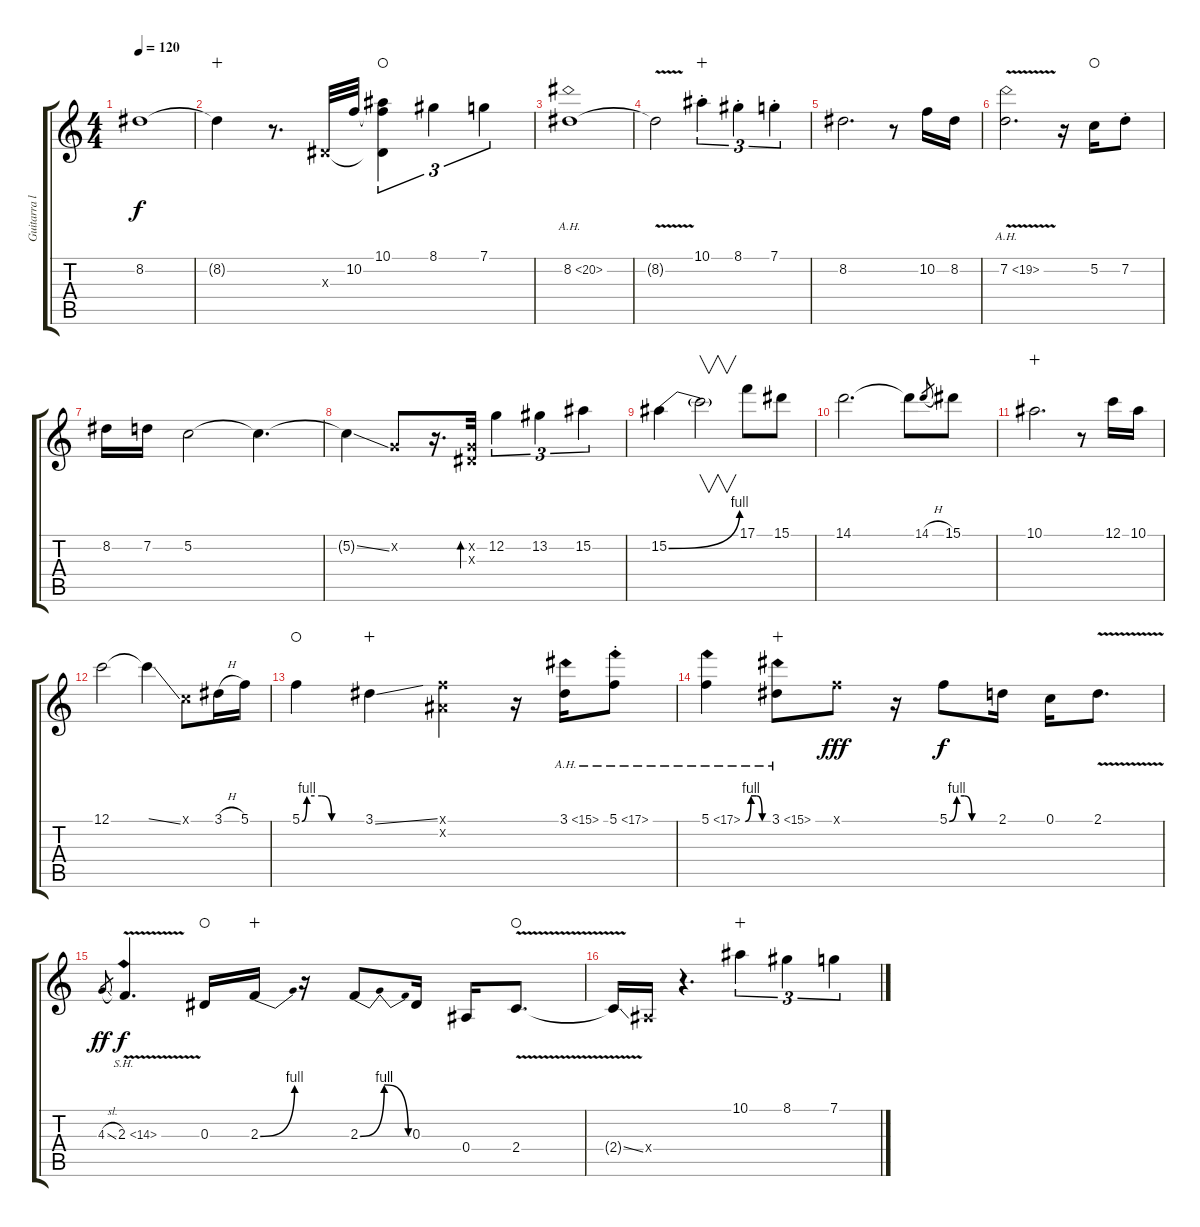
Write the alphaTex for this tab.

\track ("Guitarra lider" "Guitarra l") {instrument overdrivenguitar}
\staff {score tabs}
\tuning (C4 G3 Eb3 Bb2 F2 C2) {hide}
\ts (4 4)
\tempo 120
\clef g2
\ks c
8.2.1{dy f} |
8.2{t}.4{wahc} r.8{d} 0.3{x}.32 10.2.32 (10.1 10.2{t} 0.3{t}).4{tu (3 2) waho} 8.1.4{tu (3 2)} 7.1.4{tu (3 2)} |
8.2{ah 12}.1 |
8.2{v t}.2 10.1{st}.4{tu (3 2) wahc} 8.1{st}.4{tu (3 2)} 7.1{st}.4{tu (3 2)} |
8.2.2{d} r.8 10.2.16 8.2.16 |
7.2{ah 12 v}.2{d} r.16 5.2.16{waho} 7.2{st}.8 |
8.2.16 7.2.16 5.2.2 5.2{t}.4{d} |
5.2{ss t}.4 0.2{x}.8 r.16{d} (0.2{x} 0.3{x}).32{bd 480} 12.2.4{tu (3 2)} 13.2.4{tu (3 2)} 15.2.4{tu (3 2)} |
15.2{be (bend 0 0 60 4)}.4 15.2{t}.2{v} 17.1.8 15.1.8 |
14.1.2{d} 14.1{t}.8 14.1{h}.8{gr} 15.1.8 |
10.1.2{d wahc} r.8 12.1.16 10.1.16 |
12.1.2 12.1{ss t}.4 0.1{x}.8 3.1{h}.16 5.1.16 |
5.1{be (custom 0 0 5 4 20 4 30 0 60 0)}.4{waho} 3.1{ss}.4{wahc} (5.1{x} 3.2{x}).4 r.16 3.1{ah 12}.16 5.1{ah 12 st}.8 |
5.1{be (custom 0 0 15 4 30 4 45 0 60 0) ah 12}.4 3.1{ah 12}.8{wahc} 5.1{x}.8{dy fff} r.16 5.1{be (custom 0 0 10 4 20 4 30 0 60 0)}.8{dy f} 2.1.16 0.1.16 2.1{v}.8{d} |
4.3{sl}.8{gr dy ff} 2.3{sh 12 v}.4{d dy f} 0.3.16{waho} 2.3{be (bend 0 0 60 4)}.16{wahc} r.16 2.3{be (bendrelease 0 0 30 4 30 4 60 0)}.8 0.3.16 0.4.16 2.4{v}.8{d waho} |
2.4{ss t}.16 0.4{x}.16 r.4{d} 10.1.4{tu (3 2) wahc} 8.1.4{tu (3 2)} 7.1.4{tu (3 2)}
